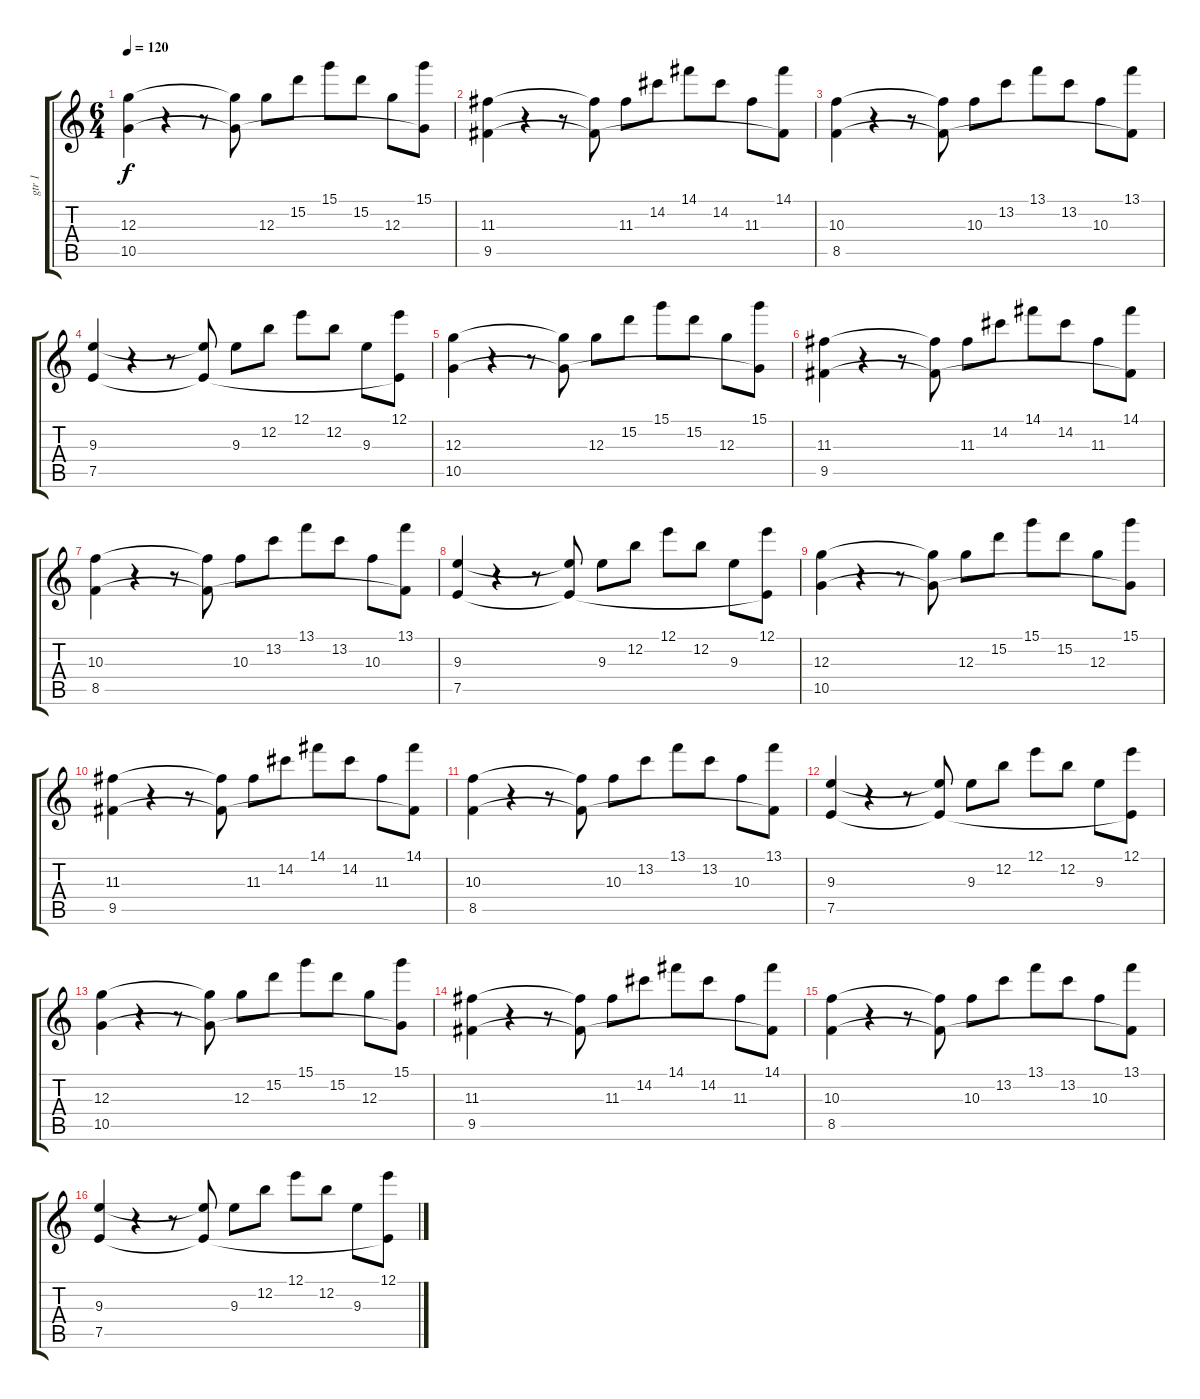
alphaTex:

\track ("gtr 1" "gtr 1") {instrument distortionguitar}
\staff {score tabs}
\tuning (E4 B3 G3 D3 A2 E2) {hide}
\ts (6 4)
\tempo 120
\clef g2
\ks c
(12.3 10.5).4{dy f instrument distortionguitar} r.4 r.8 (12.3{t} 10.5{t}).8 12.3.8 15.2.8 15.1.8 15.2.8 12.3.8 (15.1 10.5{t}).8 |
(11.3 9.5).4 r.4 r.8 (11.3{t} 9.5{t}).8 11.3.8 14.2.8 14.1.8 14.2.8 11.3.8 (14.1 9.5{t}).8 |
(10.3 8.5).4 r.4 r.8 (10.3{t} 8.5{t}).8 10.3.8 13.2.8 13.1.8 13.2.8 10.3.8 (13.1 8.5{t}).8 |
(9.3 7.5).4 r.4 r.8 (9.3{t} 7.5{t}).8 9.3.8 12.2.8 12.1.8 12.2.8 9.3.8 (12.1 7.5{t}).8 |
(12.3 10.5).4 r.4 r.8 (12.3{t} 10.5{t}).8 12.3.8 15.2.8 15.1.8 15.2.8 12.3.8 (15.1 10.5{t}).8 |
(11.3 9.5).4 r.4 r.8 (11.3{t} 9.5{t}).8 11.3.8 14.2.8 14.1.8 14.2.8 11.3.8 (14.1 9.5{t}).8 |
(10.3 8.5).4 r.4 r.8 (10.3{t} 8.5{t}).8 10.3.8 13.2.8 13.1.8 13.2.8 10.3.8 (13.1 8.5{t}).8 |
(9.3 7.5).4 r.4 r.8 (9.3{t} 7.5{t}).8 9.3.8 12.2.8 12.1.8 12.2.8 9.3.8 (12.1 7.5{t}).8 |
(12.3 10.5).4 r.4 r.8 (12.3{t} 10.5{t}).8 12.3.8 15.2.8 15.1.8 15.2.8 12.3.8 (15.1 10.5{t}).8 |
(11.3 9.5).4 r.4 r.8 (11.3{t} 9.5{t}).8 11.3.8 14.2.8 14.1.8 14.2.8 11.3.8 (14.1 9.5{t}).8 |
(10.3 8.5).4 r.4 r.8 (10.3{t} 8.5{t}).8 10.3.8 13.2.8 13.1.8 13.2.8 10.3.8 (13.1 8.5{t}).8 |
(9.3 7.5).4 r.4 r.8 (9.3{t} 7.5{t}).8 9.3.8 12.2.8 12.1.8 12.2.8 9.3.8 (12.1 7.5{t}).8 |
(12.3 10.5).4 r.4 r.8 (12.3{t} 10.5{t}).8 12.3.8 15.2.8 15.1.8 15.2.8 12.3.8 (15.1 10.5{t}).8 |
(11.3 9.5).4 r.4 r.8 (11.3{t} 9.5{t}).8 11.3.8 14.2.8 14.1.8 14.2.8 11.3.8 (14.1 9.5{t}).8 |
(10.3 8.5).4 r.4 r.8 (10.3{t} 8.5{t}).8 10.3.8 13.2.8 13.1.8 13.2.8 10.3.8 (13.1 8.5{t}).8 |
(9.3 7.5).4 r.4 r.8 (9.3{t} 7.5{t}).8 9.3.8 12.2.8 12.1.8 12.2.8 9.3.8 (12.1 7.5{t}).8
